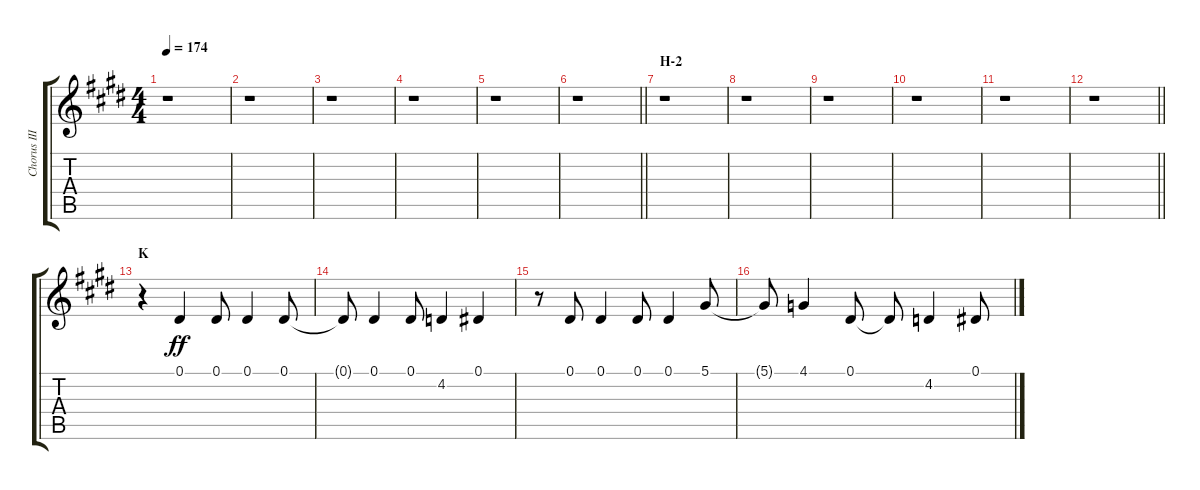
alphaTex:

\track ("Chorus III" "Chorus III") {instrument voiceoohs}
\staff {score tabs}
\tuning (Eb4 Bb3 Gb3 Db3 Ab2 Eb2) {hide}
\ts (4 4)
\tempo 174
\clef g2
\ks e
r.1{dy ff} |
r.1 |
r.1 |
r.1 |
r.1 |
\barLineRight lightlight
r.1 |
\section ("" "H-2")
r.1 |
r.1 |
r.1 |
r.1 |
r.1 |
\barLineRight lightlight
r.1 |
\section ("" "K")
r.4 0.1.4 0.1.8 0.1.4 0.1.8 |
0.1{t}.8 0.1.4 0.1.8 4.2.4 0.1.4 |
r.8 0.1.8 0.1.4 0.1.8 0.1.4 5.1.8 |
5.1{t}.8 4.1.4 0.1.8 0.1{t}.8 4.2.4 0.1.8
